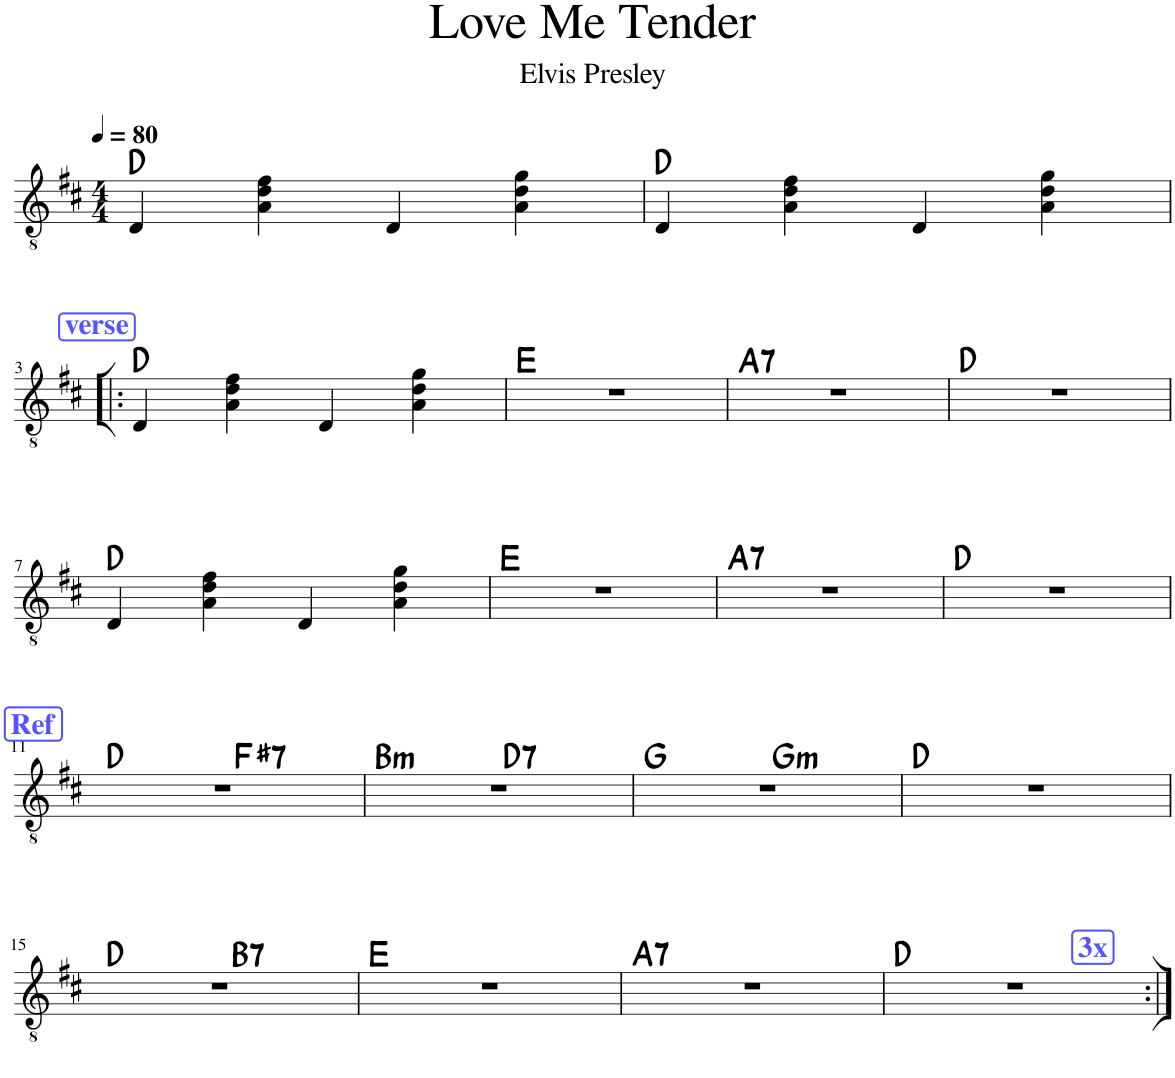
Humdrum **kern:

**kern	**harte
*part1	*part1
*staff1	*
*I"Classical Guitar	*
*I'Guit.	*
*clefGv2	*
*k[f#c#]	*
*M4/4	*
*MM80	*
=1	=1
4D/	D:maj
4A\ 4d\ 4f#\	.
4D/	.
4A\ 4d\ 4g\	.
=2	=2
4D/	D:maj
4A\ 4d\ 4f#\	.
4D/	.
4A\ 4d\ 4g\	.
!!LO:LB:g=z
!!LO:REH:place=s1:a:B:cj:color=#5555FF:fs=14:t=verse
=3!|:	=3!|:
4D/	D:maj
4A\ 4d\ 4f#\	.
4D/	.
4A\ 4d\ 4g\	.
=4	=4
1r	E:maj
=5	=5
!	!LO:H:kt=7
1r	A:7
=6	=6
1r	D:maj
!!LO:LB:g=z
=7	=7
4D/	D:maj
4A\ 4d\ 4f#\	.
4D/	.
4A\ 4d\ 4g\	.
=8	=8
1r	E:maj
=9	=9
!	!LO:H:kt=7
1r	A:7
=10	=10
1r	D:maj
!!LO:LB:g=z
!!LO:REH:place=s1:a:B:cj:color=#5555FF:fs=14:t=Ref
=11	=11
*^	*
1r	2ryy	D:maj
!	!	!LO:H:kt=7
.	2ryy	F#:7
=12	=12	=12
!	!	!LO:H:kt=m
1r	2ryy	B:min
!	!	!LO:H:kt=7
.	2ryy	D:7
=13	=13	=13
1r	2ryy	G:maj
!	!	!LO:H:kt=m
.	2ryy	G:min
*v	*v	*
=14	=14
1r	D:maj
!!LO:LB:g=z
=15	=15
*^	*
1r	2ryy	D:maj
!	!	!LO:H:kt=7
.	2ryy	B:7
*v	*v	*
=16	=16
1r	E:maj
=17	=17
!	!LO:H:kt=7
1r	A:7
!!LO:REH:place=s1:a:B:cj:color=#5555FF:fs=14:t=3x
=18	=18
1r	D:maj
=:|!	=:|!
*-	*-
